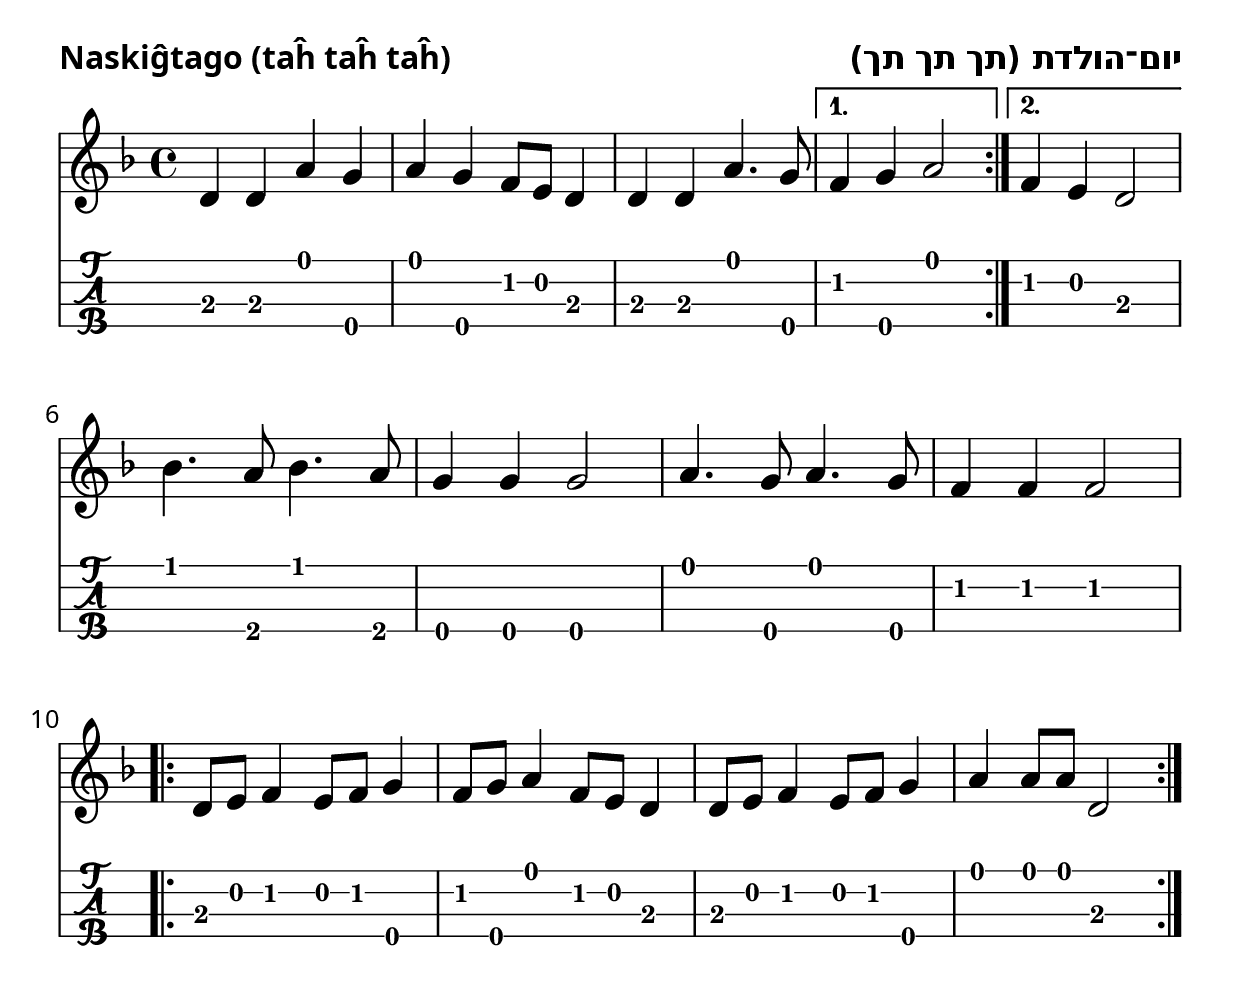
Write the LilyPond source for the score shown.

\include "../ĉiea.ly"

\header {
  titolo       = ""
  titolo-he    = "יום־הולדת (תך תך תך)"
  titolo-eo    = "Naskiĝtago (taĥ taĥ taĥ)"
  komponisto    = ""
  komponisto-he = ""
  komponisto-eo = ""
  ikono      = "🎈"
}

\include "../titolo.ly"

melodio = {
  \key d \minor
  \time 4/4
  \repeat volta 2 {
	<d\3>4 <d\3>4 <a\1>4 <g\4>4 
	<a\1>4 <g\4>4 <f\2>8 <e\2>8 <d\3>4 
	<d\3>4 <d\3>4 <a\1>4. <g\4>8 
  }
  \alternative {
	{
	  <f\2>4 <g\4>4 <a\1>2 
	}
	{
	  <f\2>4 <e\2>4 <d\3>2 
	}
  }
  \break
  <bes\1>4. <a\4>8 <bes\1>4. <a\4>8 
  <g\4>4 <g\4>4 <g\4>2 
  <a\1>4. <g\4>8 <a\1>4. <g\4>8 
  <f\2>4 <f\2>4 <f\2>2 
  \break
  \repeat volta 2 {
	<d\3>8 <e\2>8 <f\2>4 <e\2>8 <f\2>8 <g\4>4 
	<f\2>8 <g\4>8 <a\1>4 <f\2>8 <e\2>8 <d\3>4 
	<d\3>8 <e\2>8 <f\2>4 <e\2>8 <f\2>8 <g\4>4 
	<a\1>4 <a\1>8 <a\1>8 <d\3>2 
  }
}

\include "../muziko.ly"
